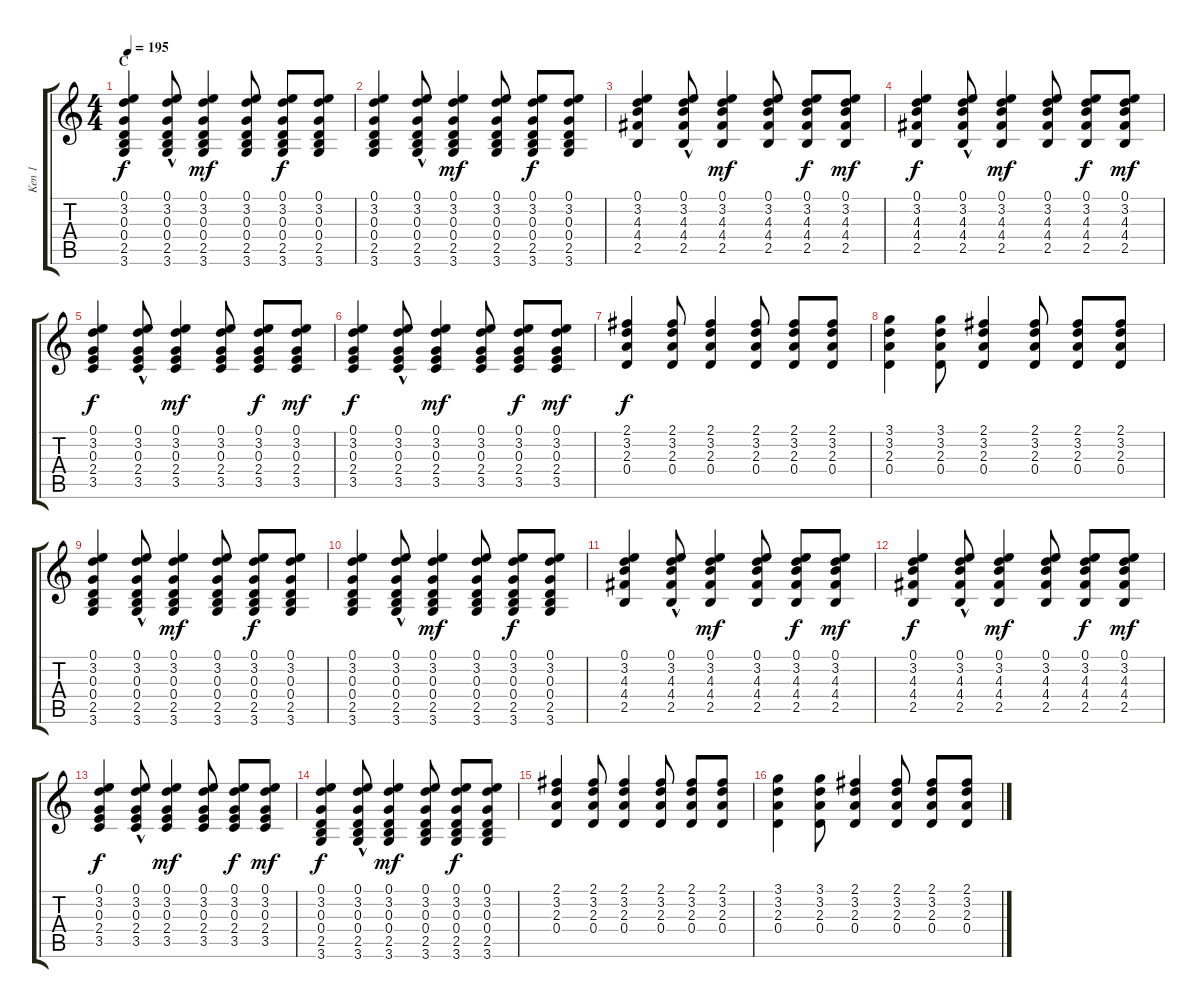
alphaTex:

\track ("Ken 1" "Ken 1") {instrument acousticguitarsteel}
\staff {score tabs}
\tuning (E4 B3 G3 D3 A2 E2) {hide}
\ts (4 4)
\section ("" "C")
\tempo 195
\clef g2
\ks c
(0.1 3.2 0.3 0.4 2.5 3.6).4{dy f} (0.1 3.2{hac} 0.3{hac} 0.4{hac} 2.5{hac} 3.6).8 (0.1 3.2 0.3 0.4 2.5 3.6).4{dy mf} (0.1 3.2 0.3 0.4 2.5 3.6).8 (0.1 3.2 0.3 0.4 2.5 3.6).8{dy f} (0.1 3.2 0.3 0.4 2.5 3.6).8 |
(0.1 3.2 0.3 0.4 2.5 3.6).4 (0.1 3.2{hac} 0.3{hac} 0.4{hac} 2.5{hac} 3.6).8 (0.1 3.2 0.3 0.4 2.5 3.6).4{dy mf} (0.1 3.2 0.3 0.4 2.5 3.6).8 (0.1 3.2 0.3 0.4 2.5 3.6).8{dy f} (0.1 3.2 0.3 0.4 2.5 3.6).8 |
(0.1 3.2 4.3 4.4 2.5).4 (0.1 3.2{hac} 4.3{hac} 4.4{hac} 2.5{hac}).8 (0.1 3.2 4.3 4.4 2.5).4{dy mf} (0.1 3.2 4.3 4.4 2.5).8 (0.1 3.2 4.3 4.4 2.5).8{dy f} (0.1 3.2 4.3 4.4 2.5).8{dy mf} |
(0.1 3.2 4.3 4.4 2.5).4{dy f} (0.1 3.2{hac} 4.3{hac} 4.4{hac} 2.5{hac}).8 (0.1 3.2 4.3 4.4 2.5).4{dy mf} (0.1 3.2 4.3 4.4 2.5).8 (0.1 3.2 4.3 4.4 2.5).8{dy f} (0.1 3.2 4.3 4.4 2.5).8{dy mf} |
(0.1 3.2 0.3 2.4 3.5).4{dy f} (0.1 3.2{hac} 0.3{hac} 2.4{hac} 3.5{hac}).8 (0.1 3.2 0.3 2.4 3.5).4{dy mf} (0.1 3.2 0.3 2.4 3.5).8 (0.1 3.2 0.3 2.4 3.5).8{dy f} (0.1 3.2 0.3 2.4 3.5).8{dy mf} |
(0.1 3.2 0.3 2.4 3.5).4{dy f} (0.1 3.2{hac} 0.3{hac} 2.4{hac} 3.5{hac}).8 (0.1 3.2 0.3 2.4 3.5).4{dy mf} (0.1 3.2 0.3 2.4 3.5).8 (0.1 3.2 0.3 2.4 3.5).8{dy f} (0.1 3.2 0.3 2.4 3.5).8{dy mf} |
(2.1 3.2 2.3 0.4).4{dy f} (2.1 3.2 2.3 0.4).8 (2.1 3.2 2.3 0.4).4 (2.1 3.2 2.3 0.4).8 (2.1 3.2 2.3 0.4).8 (2.1 3.2 2.3 0.4).8 |
(3.1 3.2 2.3 0.4).4 (3.1 3.2 2.3 0.4).8 (2.1 3.2 2.3 0.4).4 (2.1 3.2 2.3 0.4).8 (2.1 3.2 2.3 0.4).8 (2.1 3.2 2.3 0.4).8 |
(0.1 3.2 0.3 0.4 2.5 3.6).4 (0.1 3.2{hac} 0.3{hac} 0.4{hac} 2.5{hac} 3.6).8 (0.1 3.2 0.3 0.4 2.5 3.6).4{dy mf} (0.1 3.2 0.3 0.4 2.5 3.6).8 (0.1 3.2 0.3 0.4 2.5 3.6).8{dy f} (0.1 3.2 0.3 0.4 2.5 3.6).8 |
(0.1 3.2 0.3 0.4 2.5 3.6).4 (0.1 3.2{hac} 0.3{hac} 0.4{hac} 2.5{hac} 3.6).8 (0.1 3.2 0.3 0.4 2.5 3.6).4{dy mf} (0.1 3.2 0.3 0.4 2.5 3.6).8 (0.1 3.2 0.3 0.4 2.5 3.6).8{dy f} (0.1 3.2 0.3 0.4 2.5 3.6).8 |
(0.1 3.2 4.3 4.4 2.5).4 (0.1 3.2{hac} 4.3{hac} 4.4{hac} 2.5{hac}).8 (0.1 3.2 4.3 4.4 2.5).4{dy mf} (0.1 3.2 4.3 4.4 2.5).8 (0.1 3.2 4.3 4.4 2.5).8{dy f} (0.1 3.2 4.3 4.4 2.5).8{dy mf} |
(0.1 3.2 4.3 4.4 2.5).4{dy f} (0.1 3.2{hac} 4.3{hac} 4.4{hac} 2.5{hac}).8 (0.1 3.2 4.3 4.4 2.5).4{dy mf} (0.1 3.2 4.3 4.4 2.5).8 (0.1 3.2 4.3 4.4 2.5).8{dy f} (0.1 3.2 4.3 4.4 2.5).8{dy mf} |
(0.1 3.2 0.3 2.4 3.5).4{dy f} (0.1 3.2{hac} 0.3{hac} 2.4{hac} 3.5{hac}).8 (0.1 3.2 0.3 2.4 3.5).4{dy mf} (0.1 3.2 0.3 2.4 3.5).8 (0.1 3.2 0.3 2.4 3.5).8{dy f} (0.1 3.2 0.3 2.4 3.5).8{dy mf} |
(0.1 3.2 0.3 0.4 2.5 3.6).4{dy f} (0.1 3.2{hac} 0.3{hac} 0.4{hac} 2.5{hac} 3.6).8 (0.1 3.2 0.3 0.4 2.5 3.6).4{dy mf} (0.1 3.2 0.3 0.4 2.5 3.6).8 (0.1 3.2 0.3 0.4 2.5 3.6).8{dy f} (0.1 3.2 0.3 0.4 2.5 3.6).8 |
(2.1 3.2 2.3 0.4).4 (2.1 3.2 2.3 0.4).8 (2.1 3.2 2.3 0.4).4 (2.1 3.2 2.3 0.4).8 (2.1 3.2 2.3 0.4).8 (2.1 3.2 2.3 0.4).8 |
(3.1 3.2 2.3 0.4).4 (3.1 3.2 2.3 0.4).8 (2.1 3.2 2.3 0.4).4 (2.1 3.2 2.3 0.4).8 (2.1 3.2 2.3 0.4).8 (2.1 3.2 2.3 0.4).8
